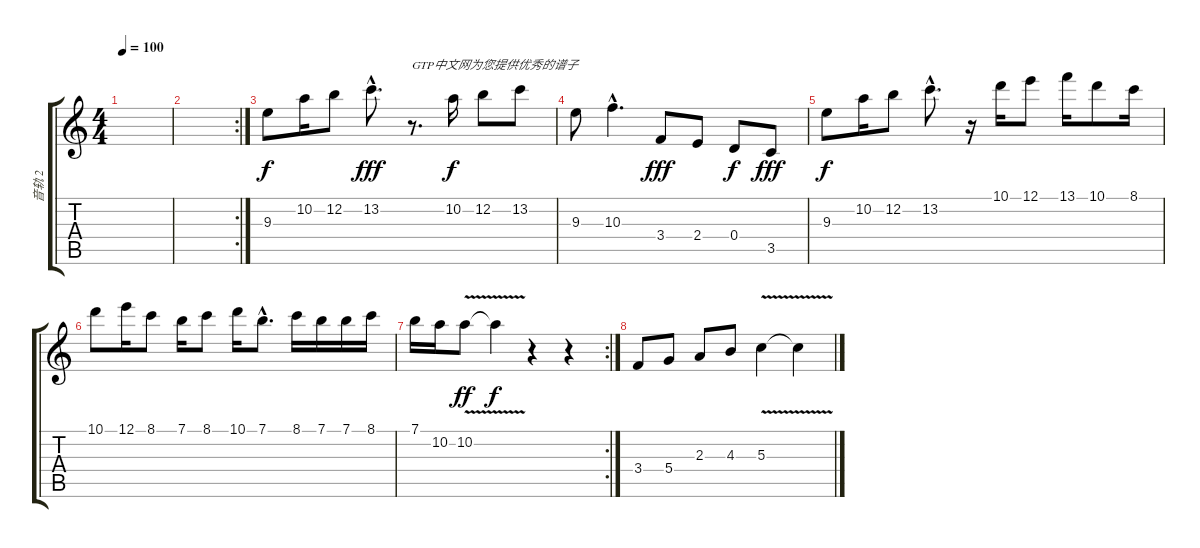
\track ("音轨 2" "音轨 2") {instrument overdrivenguitar}
\staff {score tabs}
\tuning (E4 B3 G3 D3 A2 E2) {hide}
\ts (4 4)
\tempo 100
\clef g2
\ks c
|
\rc 2
|
9.3.8 10.2.16 12.2.8 13.2{hac}.8{d dy fff} r.8{d txt "GTP中文网为您提供优秀的谱子"} 10.2.16{dy f} 12.2.8 13.2.8 |
9.3.8 10.3{hac}.4{d} 3.4.8{dy fff} 2.4.8 0.4.8{dy f} 3.5.8{dy fff} |
9.3.8{dy f} 10.2.16 12.2.8 13.2{hac}.8{d} r.16 10.1.16 12.1.8 13.1.16 10.1.8 8.1.16 |
10.1.8 12.1.16 8.1.8 7.1.16 8.1.8 10.1.16 7.1{hac}.8{d} 8.1.16 7.1.16 7.1.16 8.1.16 |
\rc 2
7.1.16 10.2.16 10.2{v}.8{dy ff} 10.2{t}.4{dy f} r.4 r.4 |
3.4.8 5.4.8 2.3.8 4.3.8 5.3{v}.4 5.3{t}.4
